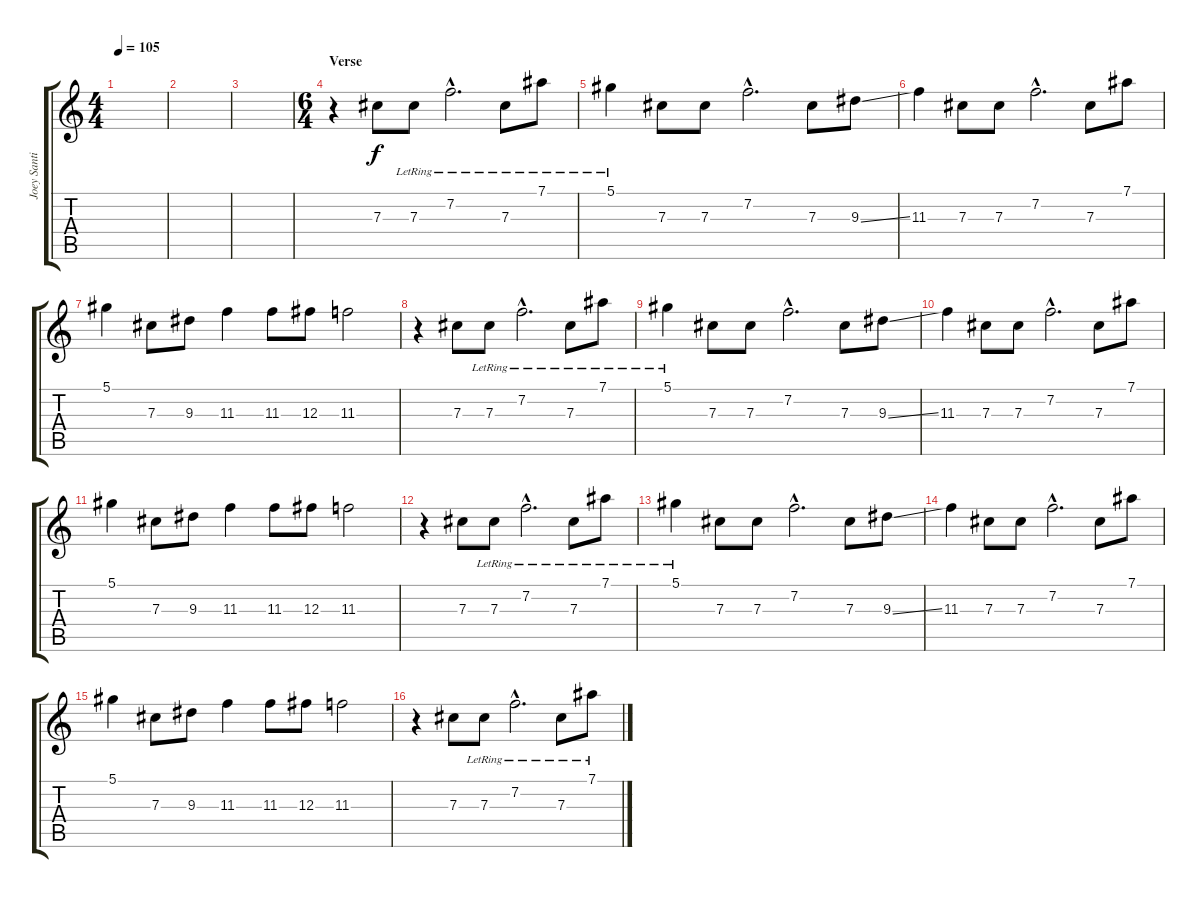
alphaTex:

\track ("Joey Santiago" "Joey Santi") {instrument electricguitarjazz}
\staff {score tabs}
\tuning (Eb4 Bb3 Gb3 Db3 Ab2 Eb2) {hide}
\ts (4 4)
\tempo 105
\clef g2
\ks c
|
|
|
\ts (6 4)
\section ("" "Verse")
r.4 7.3.8 7.3{lr}.8 7.2{hac lr}.2{d} 7.3{lr}.8 7.1{lr}.8 |
5.1{lr}.4 7.3.8 7.3.8 7.2{hac}.2{d} 7.3.8 9.3{ss}.8 |
11.3.4 7.3.8 7.3.8 7.2{hac}.2{d} 7.3.8 7.1.8 |
5.1.4 7.3.8 9.3.8 11.3.4 11.3.8 12.3.8 11.3.2 |
r.4 7.3.8 7.3{lr}.8 7.2{hac lr}.2{d} 7.3{lr}.8 7.1{lr}.8 |
5.1{lr}.4 7.3.8 7.3.8 7.2{hac}.2{d} 7.3.8 9.3{ss}.8 |
11.3.4 7.3.8 7.3.8 7.2{hac}.2{d} 7.3.8 7.1.8 |
5.1.4 7.3.8 9.3.8 11.3.4 11.3.8 12.3.8 11.3.2 |
r.4 7.3.8 7.3{lr}.8 7.2{hac lr}.2{d} 7.3{lr}.8 7.1{lr}.8 |
5.1{lr}.4 7.3.8 7.3.8 7.2{hac}.2{d} 7.3.8 9.3{ss}.8 |
11.3.4 7.3.8 7.3.8 7.2{hac}.2{d} 7.3.8 7.1.8 |
5.1.4 7.3.8 9.3.8 11.3.4 11.3.8 12.3.8 11.3.2 |
r.4 7.3.8 7.3{lr}.8 7.2{hac lr}.2{d} 7.3{lr}.8 7.1{lr}.8
